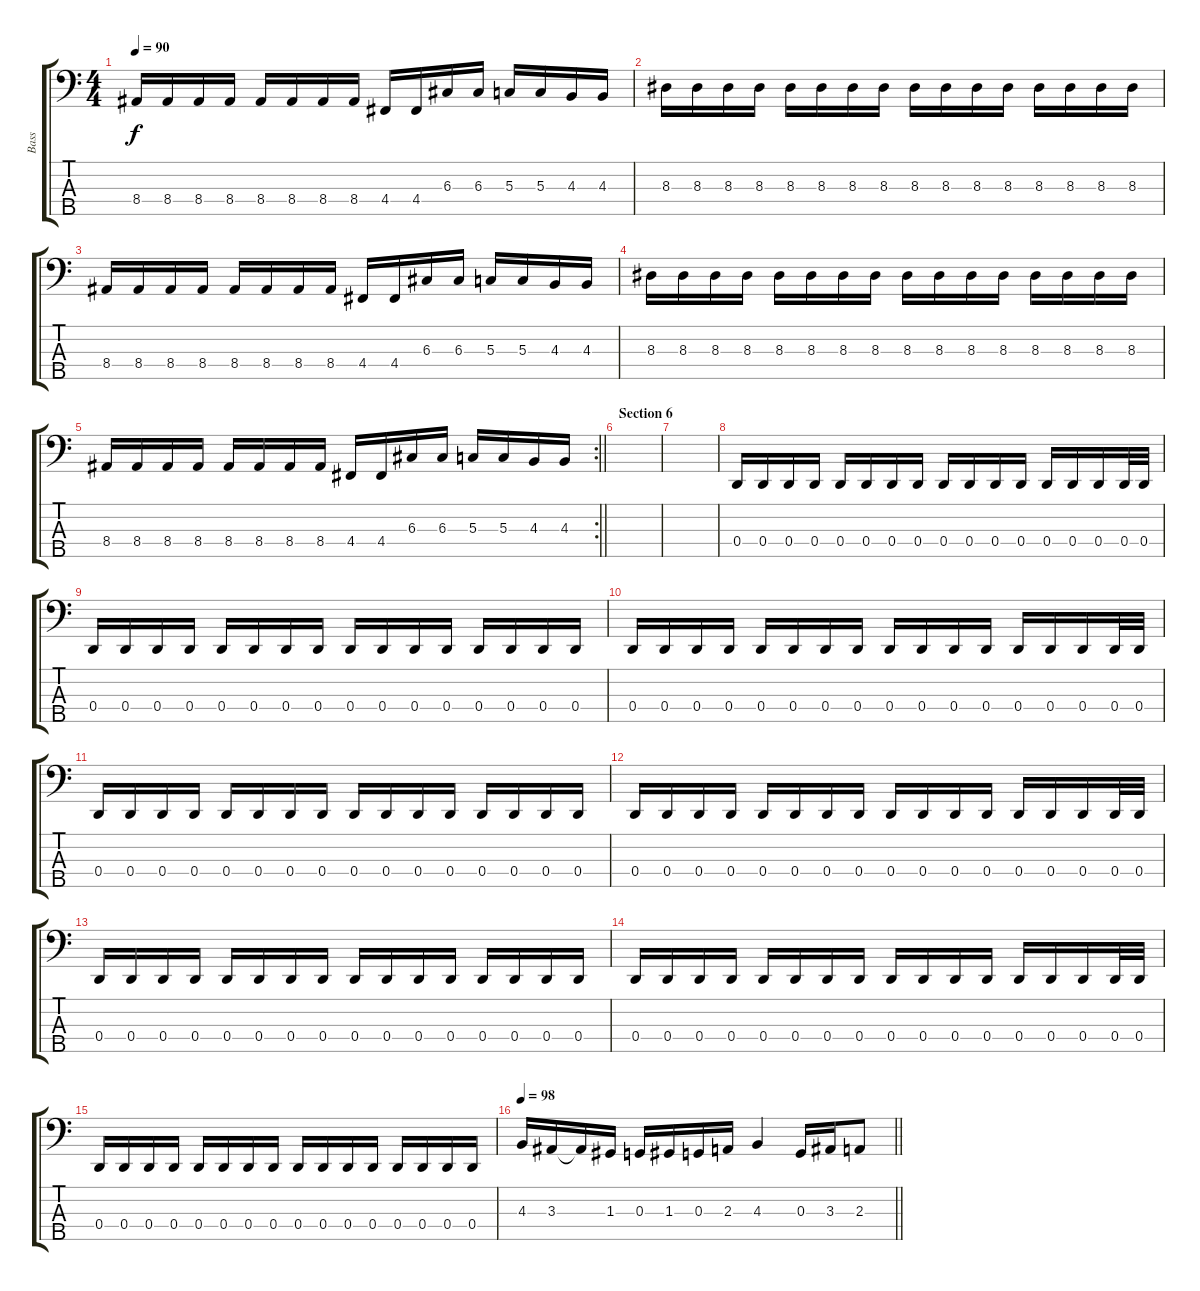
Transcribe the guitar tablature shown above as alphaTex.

\track ("Bass" "Bass") {instrument electricbassfinger}
\staff {score tabs}
\tuning (F2 C2 G1 D1 A0) {hide}
\ts (4 4)
\tempo 90
\clef f4
\ks c
8.4.16{dy f} 8.4.16 8.4.16 8.4.16 8.4.16 8.4.16 8.4.16 8.4.16 4.4.16 4.4.16 6.3.16 6.3.16 5.3.16 5.3.16 4.3.16 4.3.16 |
8.3.16 8.3.16 8.3.16 8.3.16 8.3.16 8.3.16 8.3.16 8.3.16 8.3.16 8.3.16 8.3.16 8.3.16 8.3.16 8.3.16 8.3.16 8.3.16 |
8.4.16 8.4.16 8.4.16 8.4.16 8.4.16 8.4.16 8.4.16 8.4.16 4.4.16 4.4.16 6.3.16 6.3.16 5.3.16 5.3.16 4.3.16 4.3.16 |
8.3.16 8.3.16 8.3.16 8.3.16 8.3.16 8.3.16 8.3.16 8.3.16 8.3.16 8.3.16 8.3.16 8.3.16 8.3.16 8.3.16 8.3.16 8.3.16 |
\rc 2
\barLineRight lightlight
8.4.16 8.4.16 8.4.16 8.4.16 8.4.16 8.4.16 8.4.16 8.4.16 4.4.16 4.4.16 6.3.16 6.3.16 5.3.16 5.3.16 4.3.16 4.3.16 |
\section ("" "Section 6")
|
|
0.4.16 0.4.16 0.4.16 0.4.16 0.4.16 0.4.16 0.4.16 0.4.16 0.4.16 0.4.16 0.4.16 0.4.16 0.4.16 0.4.16 0.4.16 0.4.32 0.4.32 |
0.4.16 0.4.16 0.4.16 0.4.16 0.4.16 0.4.16 0.4.16 0.4.16 0.4.16 0.4.16 0.4.16 0.4.16 0.4.16 0.4.16 0.4.16 0.4.16 |
0.4.16 0.4.16 0.4.16 0.4.16 0.4.16 0.4.16 0.4.16 0.4.16 0.4.16 0.4.16 0.4.16 0.4.16 0.4.16 0.4.16 0.4.16 0.4.32 0.4.32 |
0.4.16 0.4.16 0.4.16 0.4.16 0.4.16 0.4.16 0.4.16 0.4.16 0.4.16 0.4.16 0.4.16 0.4.16 0.4.16 0.4.16 0.4.16 0.4.16 |
0.4.16 0.4.16 0.4.16 0.4.16 0.4.16 0.4.16 0.4.16 0.4.16 0.4.16 0.4.16 0.4.16 0.4.16 0.4.16 0.4.16 0.4.16 0.4.32 0.4.32 |
0.4.16 0.4.16 0.4.16 0.4.16 0.4.16 0.4.16 0.4.16 0.4.16 0.4.16 0.4.16 0.4.16 0.4.16 0.4.16 0.4.16 0.4.16 0.4.16 |
0.4.16 0.4.16 0.4.16 0.4.16 0.4.16 0.4.16 0.4.16 0.4.16 0.4.16 0.4.16 0.4.16 0.4.16 0.4.16 0.4.16 0.4.16 0.4.32 0.4.32 |
0.4.16 0.4.16 0.4.16 0.4.16 0.4.16 0.4.16 0.4.16 0.4.16 0.4.16 0.4.16 0.4.16 0.4.16 0.4.16 0.4.16 0.4.16 0.4.16 |
\tempo 98
\barLineRight lightlight
4.3.16 3.3.16 3.3{t}.16 1.3.16 0.3.16 1.3.16 0.3.16 2.3.16 4.3.4 0.3.16 3.3.16 2.3.8
